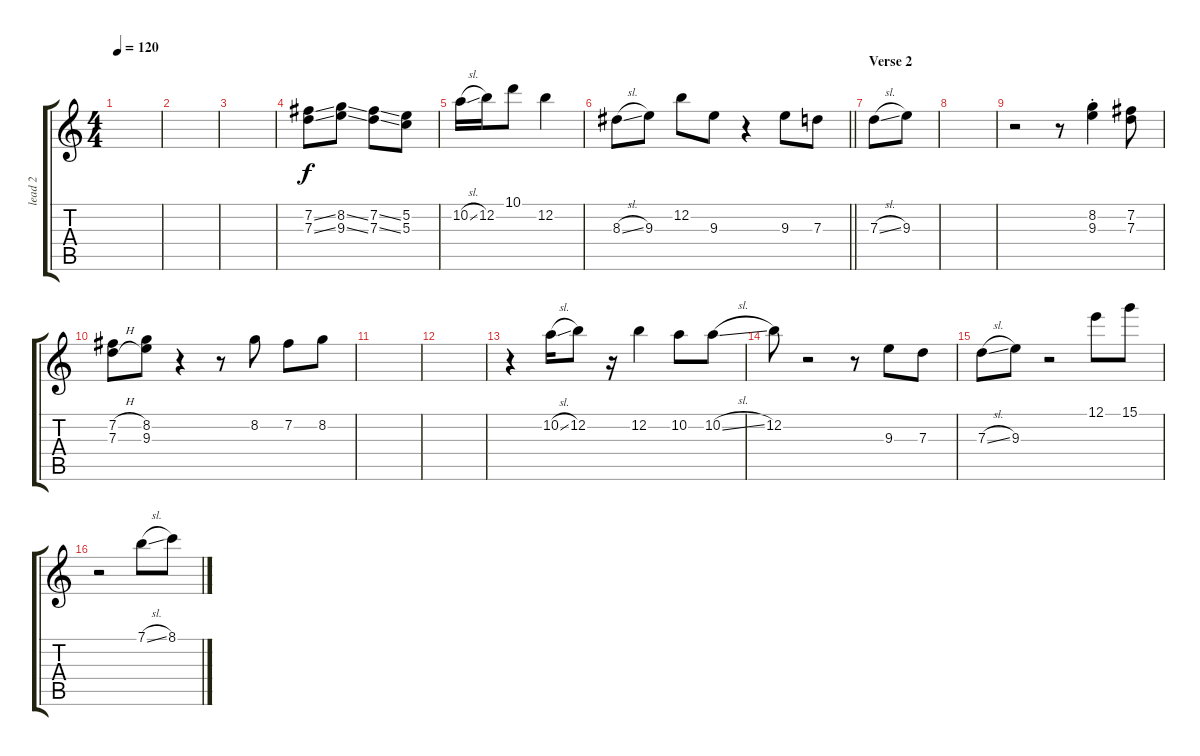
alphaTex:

\track ("lead 2" "lead 2") {instrument electricguitarjazz}
\staff {score tabs}
\tuning (E4 B3 G3 D3 A2 E2) {hide}
\ts (4 4)
\tempo 120
\clef g2
\ks c
|
|
|
(7.2{ss} 7.3{ss}).8 (8.2{ss} 9.3{ss}).8 (7.2{ss} 7.3{ss}).8 (5.2 5.3).8 |
10.2{sl}.16 12.2.16 10.1.8 12.2.4 |
\barLineRight lightlight
8.3{sl}.8 9.3.8 12.2.8 9.3.8 r.4 9.3.8 7.3.8 |
\section ("" "Verse 2")
7.3{sl}.8 9.3.8 |
|
r.2 r.8 (8.2{st} 9.3).4 (7.2 7.3).8 |
(7.2{h} 7.3{h}).8 (8.2 9.3).8 r.4 r.8 8.2.8 7.2.8 8.2.8 |
|
|
r.4 10.2{sl}.16 12.2.8 r.16 12.2.4 10.2.8 10.2{sl}.8 |
12.2.8 r.2 r.8 9.3.8 7.3.8 |
7.3{sl}.8 9.3.8 r.2 12.1.8 15.1.8 |
r.2 7.1{sl}.8 8.1.8
